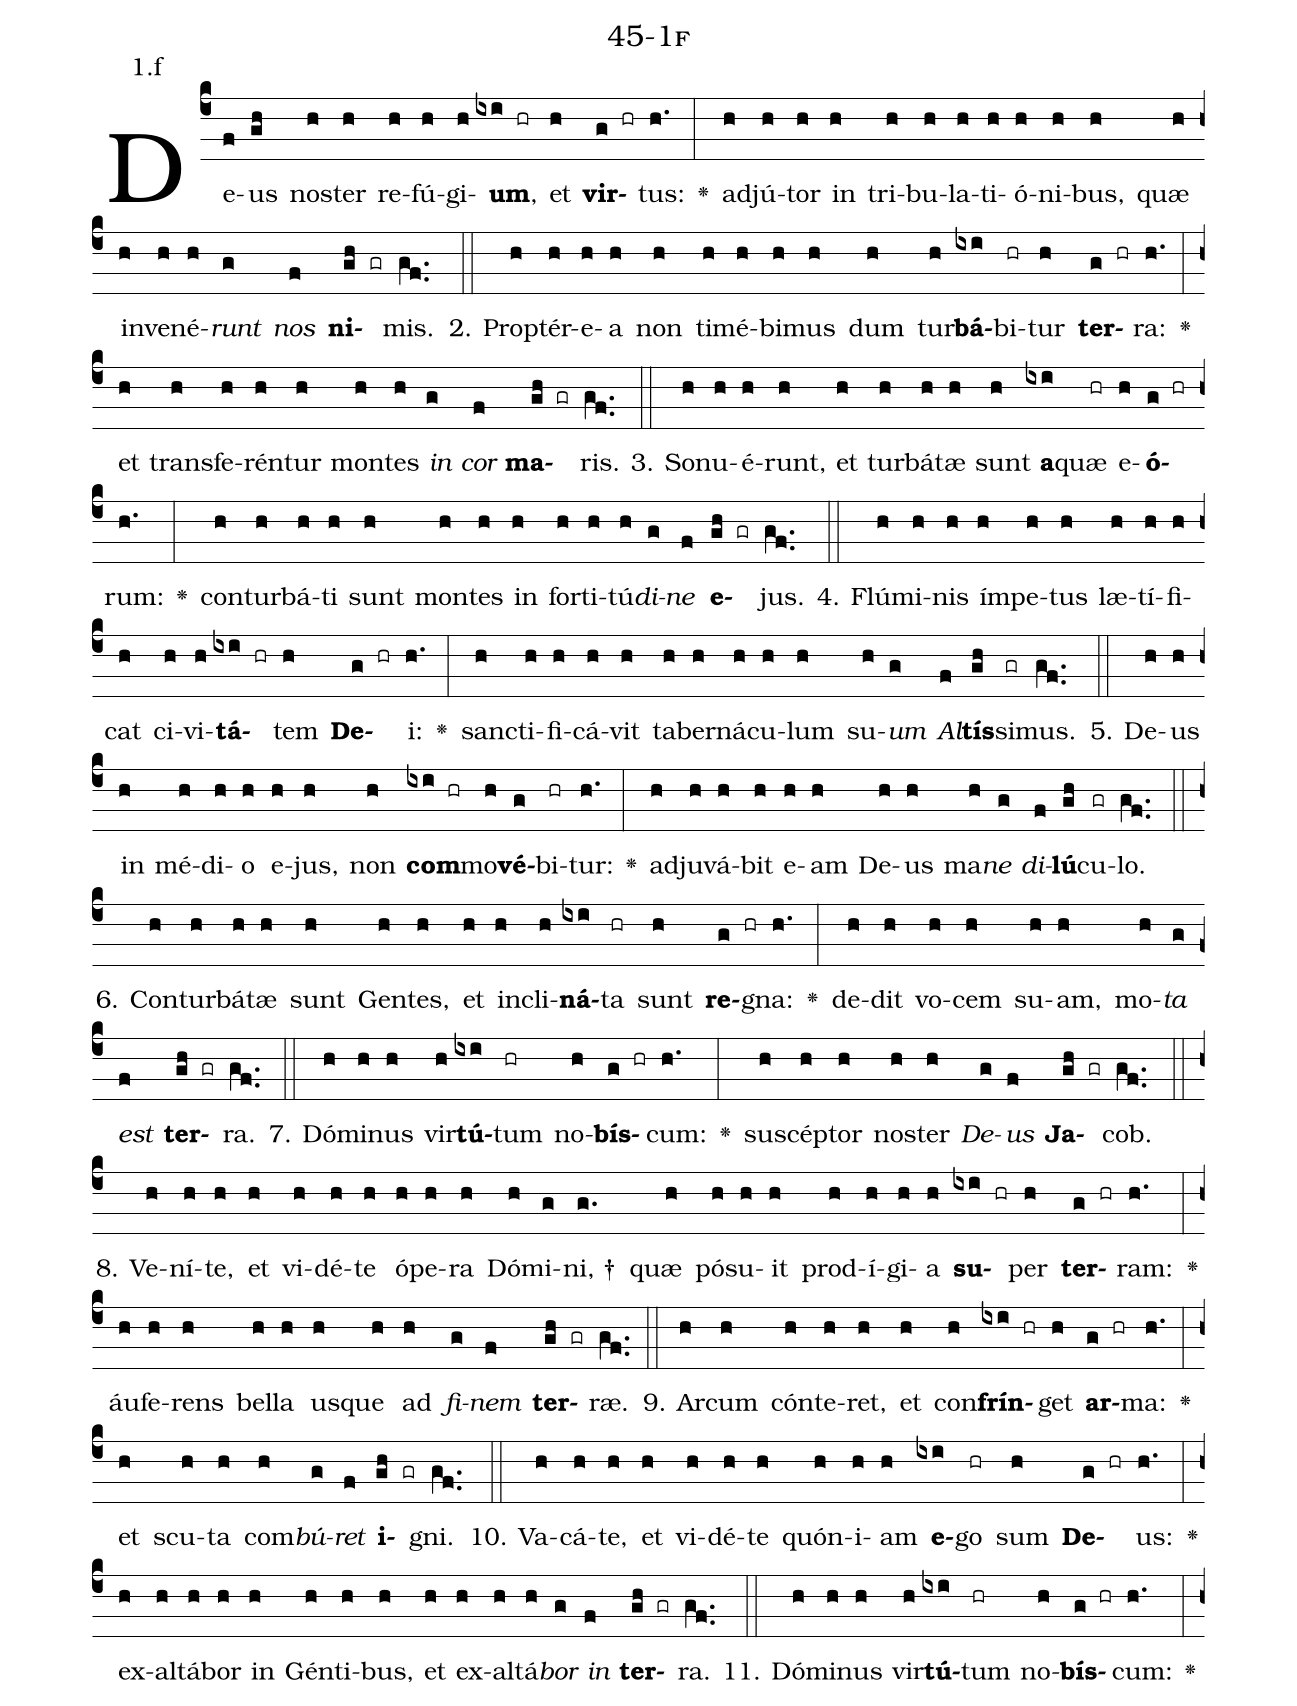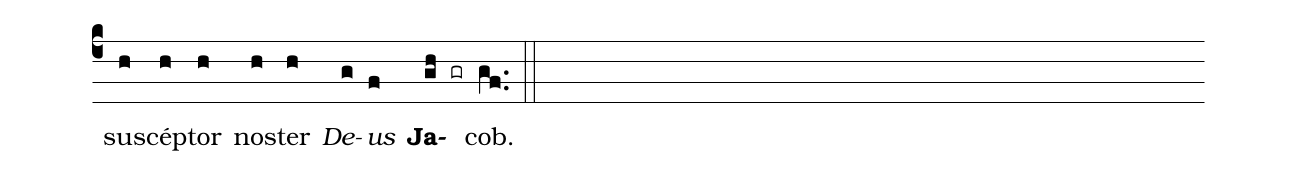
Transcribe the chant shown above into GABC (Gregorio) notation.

name: 45-1f;
annotation: 1.f;
%%
(c4)De(f)us(gh) nos(h)ter(h) re(h)fú(h)gi(h)<b>um</b>,(ixi hr) et(h) <b>vir</b>(g hr)tus:(h.) <v>\greheightstar</v>(:) ad(h)jú(h)tor(h) in(h) tri(h)bu(h)la(h)ti(h)ó(h)ni(h)bus,(h) quæ(h) in(h)ve(h)né(h)<i>runt</i>(g) <i>nos</i>(f) <b>ni</b>(gh gr)mis.(gf..) (::)
2. Prop(h)tér(h)e(h)a(h) non(h) ti(h)mé(h)bi(h)mus(h) dum(h) tur(h)<b>bá</b>(ixi)bi(hr)tur(h) <b>ter</b>(g hr)ra:(h.) <v>\greheightstar</v>(:) et(h) trans(h)fe(h)rén(h)tur(h) mon(h)tes(h) <i>in</i>(g) <i>cor</i>(f) <b>ma</b>(gh gr)ris.(gf..) (::)
3. So(h)nu(h)é(h)runt,(h) et(h) tur(h)bá(h)tæ(h) sunt(h) <b>a</b>(ixi)quæ(hr) e(h)<b>ó</b>(g hr)rum:(h.) <v>\greheightstar</v>(:) con(h)tur(h)bá(h)ti(h) sunt(h) mon(h)tes(h) in(h) for(h)ti(h)tú(h)<i>di</i>(g)<i>ne</i>(f) <b>e</b>(gh gr)jus.(gf..) (::)
4. Flú(h)mi(h)nis(h) ím(h)pe(h)tus(h) læ(h)tí(h)fi(h)cat(h) ci(h)vi(h)<b>tá</b>(ixi hr)tem(h) <b>De</b>(g hr)i:(h.) <v>\greheightstar</v>(:) sanc(h)ti(h)fi(h)cá(h)vit(h) ta(h)ber(h)ná(h)cu(h)lum(h) su(h)<i>um</i>(g) <i>Al</i>(f)<b>tís</b>(gh)si(gr)mus.(gf..) (::)
5. De(h)us(h) in(h) mé(h)di(h)o(h) e(h)jus,(h) non(h) <b>com</b>(ixi hr)mo(h)<b>vé</b>(g)bi(hr)tur:(h.) <v>\greheightstar</v>(:) ad(h)ju(h)vá(h)bit(h) e(h)am(h) De(h)us(h) ma(h)<i>ne</i>(g) <i>di</i>(f)<b>lú</b>(gh)cu(gr)lo.(gf..) (::)
6. Con(h)tur(h)bá(h)tæ(h) sunt(h) Gen(h)tes,(h) et(h) in(h)cli(h)<b>ná</b>(ixi)ta(hr) sunt(h) <b>re</b>(g hr)gna:(h.) <v>\greheightstar</v>(:) de(h)dit(h) vo(h)cem(h) su(h)am,(h) mo(h)<i>ta</i>(g) <i>est</i>(f) <b>ter</b>(gh gr)ra.(gf..) (::)
7. Dó(h)mi(h)nus(h) vir(h)<b>tú</b>(ixi)tum(hr) no(h)<b>bís</b>(g hr)cum:(h.) <v>\greheightstar</v>(:) su(h)scép(h)tor(h) nos(h)ter(h) <i>De</i>(g)<i>us</i>(f) <b>Ja</b>(gh gr)cob.(gf..) (::)
8. Ve(h)ní(h)te,(h) et(h) vi(h)dé(h)te(h) ó(h)pe(h)ra(h) Dó(h)mi(g)ni, †(g.) quæ(h) pó(h)su(h)it(h) prod(h)í(h)gi(h)a(h) <b>su</b>(ixi hr)per(h) <b>ter</b>(g hr)ram:(h.) <v>\greheightstar</v>(:) áu(h)fe(h)rens(h) bel(h)la(h) us(h)que(h) ad(h) <i>fi</i>(g)<i>nem</i>(f) <b>ter</b>(gh gr)ræ.(gf..) (::)
9. Ar(h)cum(h) cón(h)te(h)ret,(h) et(h) con(h)<b>frín</b>(ixi hr)get(h) <b>ar</b>(g hr)ma:(h.) <v>\greheightstar</v>(:) et(h) scu(h)ta(h) com(h)<i>bú</i>(g)<i>ret</i>(f) <b>i</b>(gh gr)gni.(gf..) (::)
10. Va(h)cá(h)te,(h) et(h) vi(h)dé(h)te(h) quón(h)i(h)am(h) <b>e</b>(ixi)go(hr) sum(h) <b>De</b>(g hr)us:(h.) <v>\greheightstar</v>(:) ex(h)al(h)tá(h)bor(h) in(h) Gén(h)ti(h)bus,(h) et(h) ex(h)al(h)tá(h)<i>bor</i>(g) <i>in</i>(f) <b>ter</b>(gh gr)ra.(gf..) (::)
11. Dó(h)mi(h)nus(h) vir(h)<b>tú</b>(ixi)tum(hr) no(h)<b>bís</b>(g hr)cum:(h.) <v>\greheightstar</v>(:) su(h)scép(h)tor(h) nos(h)ter(h) <i>De</i>(g)<i>us</i>(f) <b>Ja</b>(gh gr)cob.(gf..) (::)
